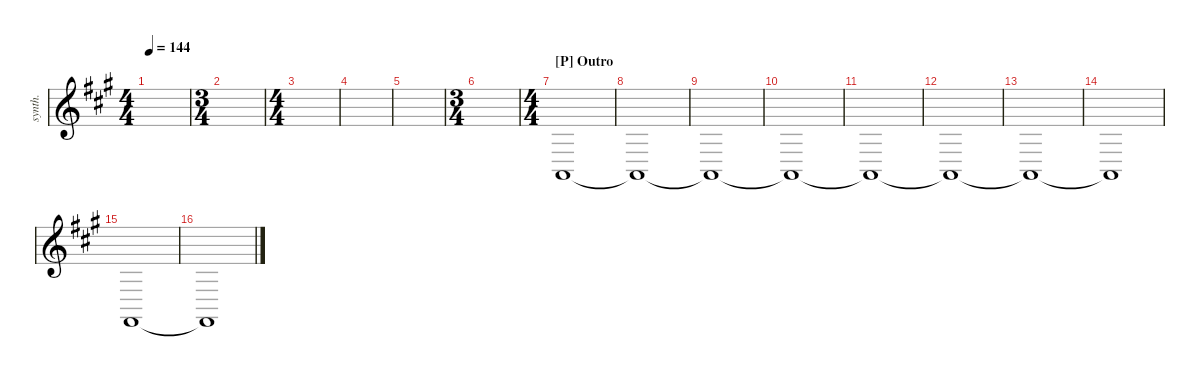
\defaultSystemsLayout 4
\hideDynamics
\bracketExtendMode nobrackets
\track ("Taurus" "synth.") {instrument lead2sawtooth}
\staff {score}
\tuning (E4 B3 G3 D3 A2 E2)
\ts (4 4)
\tempo 144
\clef g2
\ks a
|
\ts (3 4)
\beaming (8 2 2 2)
|
\ts (4 4)
\beaming (8 2 2 2 2)
|
|
|
\ts (3 4)
\beaming (8 2 2 2)
|
\ts (4 4)
\beaming (8 2 2 2 2)
\section ("P" "Outro")
0.5{acc forcenatural}.1 |
0.5{t acc forcenatural}.1 |
0.5{t acc forcenatural}.1 |
0.5{t acc forcenatural}.1 |
0.5{t acc forcenatural}.1 |
0.5{t acc forcenatural}.1 |
0.5{t acc forcenatural}.1 |
0.5{t acc forcenatural}.1 |
2.6{acc #}.1 |
2.6{t acc #}.1
